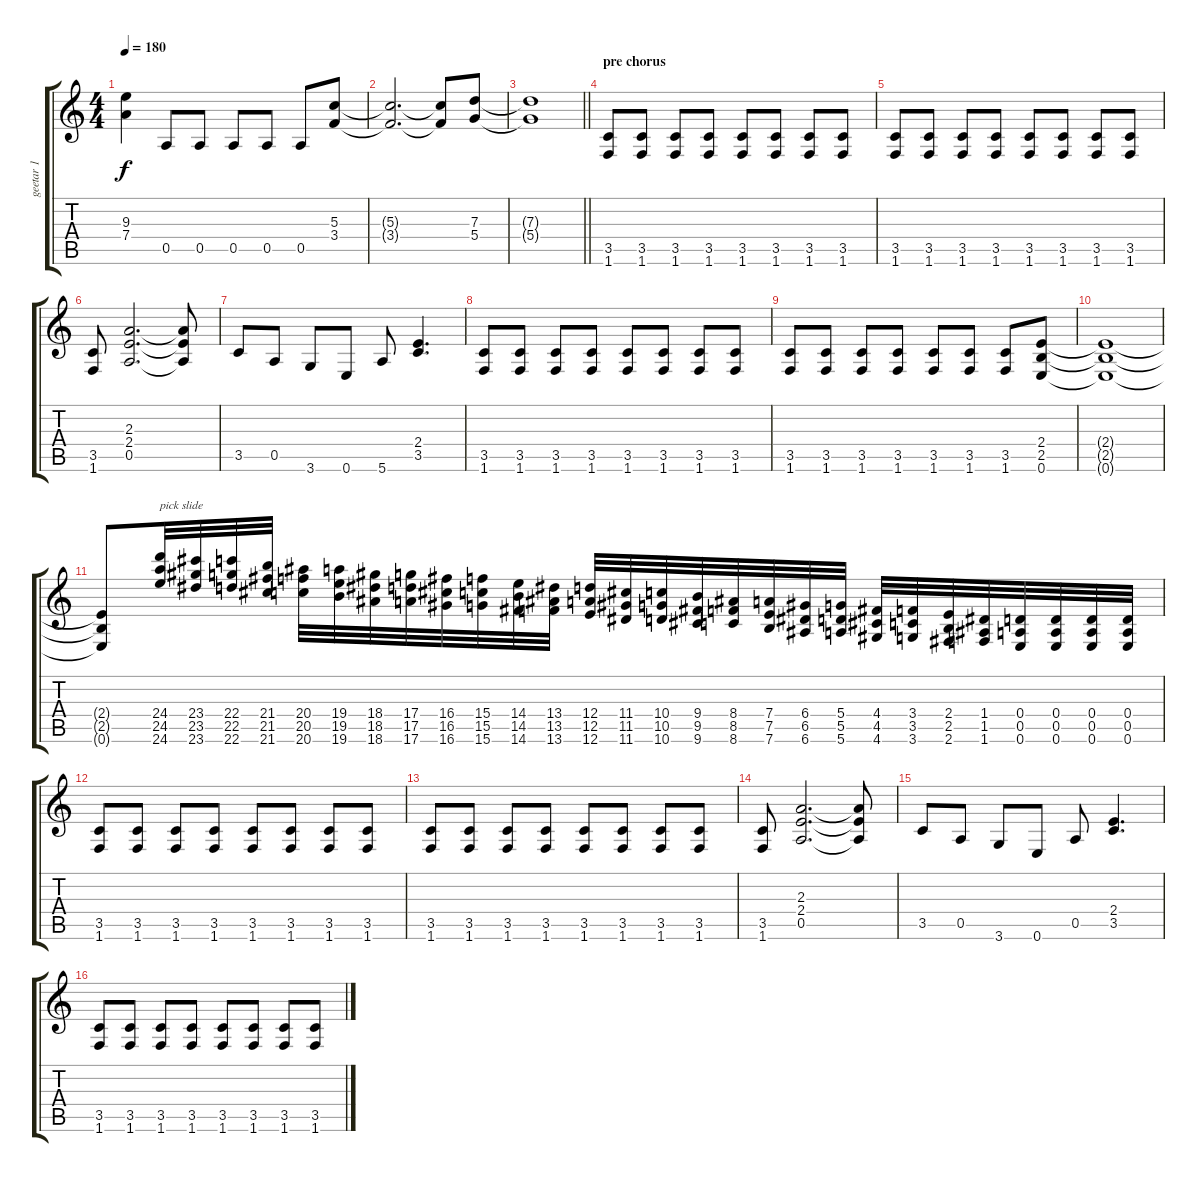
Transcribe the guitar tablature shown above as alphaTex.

\track ("geetar 1" "geetar 1") {instrument distortionguitar}
\staff {score tabs}
\tuning (E4 B3 G3 D3 A2 E2) {hide}
\ts (4 4)
\tempo 180
\clef g2
\ks c
(9.3{t} 7.4{t}).4{dy f} 0.5.8 0.5.8 0.5.8 0.5.8 0.5.8 (5.3 3.4).8 |
(5.3{t} 3.4{t}).2{d} (5.3{t} 3.4{t}).8 (7.3 5.4).8 |
\barLineRight lightlight
(7.3{t} 5.4{t}).1 |
\section ("" "pre chorus")
(3.5 1.6).8 (3.5 1.6).8 (3.5 1.6).8 (3.5 1.6).8 (3.5 1.6).8 (3.5 1.6).8 (3.5 1.6).8 (3.5 1.6).8 |
(3.5 1.6).8 (3.5 1.6).8 (3.5 1.6).8 (3.5 1.6).8 (3.5 1.6).8 (3.5 1.6).8 (3.5 1.6).8 (3.5 1.6).8 |
(3.5 1.6).8 (2.3 2.4 0.5).2{d} (2.3{t} 2.4{t} 0.5{t}).8 |
3.5.8 0.5.8 3.6.8 0.6.8 5.6.8 (2.4 3.5).4{d} |
(3.5 1.6).8 (3.5 1.6).8 (3.5 1.6).8 (3.5 1.6).8 (3.5 1.6).8 (3.5 1.6).8 (3.5 1.6).8 (3.5 1.6).8 |
(3.5 1.6).8 (3.5 1.6).8 (3.5 1.6).8 (3.5 1.6).8 (3.5 1.6).8 (3.5 1.6).8 (3.5 1.6).8 (2.4 2.5 0.6).8 |
(2.4{t} 2.5{t} 0.6{t}).1 |
(2.4{t} 2.5{t} 0.6{t}).8 (24.4 24.5 24.6).32{txt "pick slide"} (23.4 23.5 23.6).32 (22.4 22.5 22.6).32 (21.4 21.5 21.6).32 (20.4 20.5 20.6).32 (19.4 19.5 19.6).32 (18.4 18.5 18.6).32 (17.4 17.5 17.6).32 (16.4 16.5 16.6).32 (15.4 15.5 15.6).32 (14.4 14.5 14.6).32 (13.4 13.5 13.6).32 (12.4 12.5 12.6).32 (11.4 11.5 11.6).32 (10.4 10.5 10.6).32 (9.4 9.5 9.6).32 (8.4 8.5 8.6).32 (7.4 7.5 7.6).32 (6.4 6.5 6.6).32 (5.4 5.5 5.6).32 (4.4 4.5 4.6).32 (3.4 3.5 3.6).32 (2.4 2.5 2.6).32 (1.4 1.5 1.6).32 (0.4 0.5 0.6).32 (0.4 0.5 0.6).32 (0.4 0.5 0.6).32 (0.4 0.5 0.6).32 |
(3.5 1.6).8 (3.5 1.6).8 (3.5 1.6).8 (3.5 1.6).8 (3.5 1.6).8 (3.5 1.6).8 (3.5 1.6).8 (3.5 1.6).8 |
(3.5 1.6).8 (3.5 1.6).8 (3.5 1.6).8 (3.5 1.6).8 (3.5 1.6).8 (3.5 1.6).8 (3.5 1.6).8 (3.5 1.6).8 |
(3.5 1.6).8 (2.3 2.4 0.5).2{d} (2.3{t} 2.4{t} 0.5{t}).8 |
3.5.8 0.5.8 3.6.8 0.6.8 0.5.8 (2.4 3.5).4{d} |
(3.5 1.6).8 (3.5 1.6).8 (3.5 1.6).8 (3.5 1.6).8 (3.5 1.6).8 (3.5 1.6).8 (3.5 1.6).8 (3.5 1.6).8
